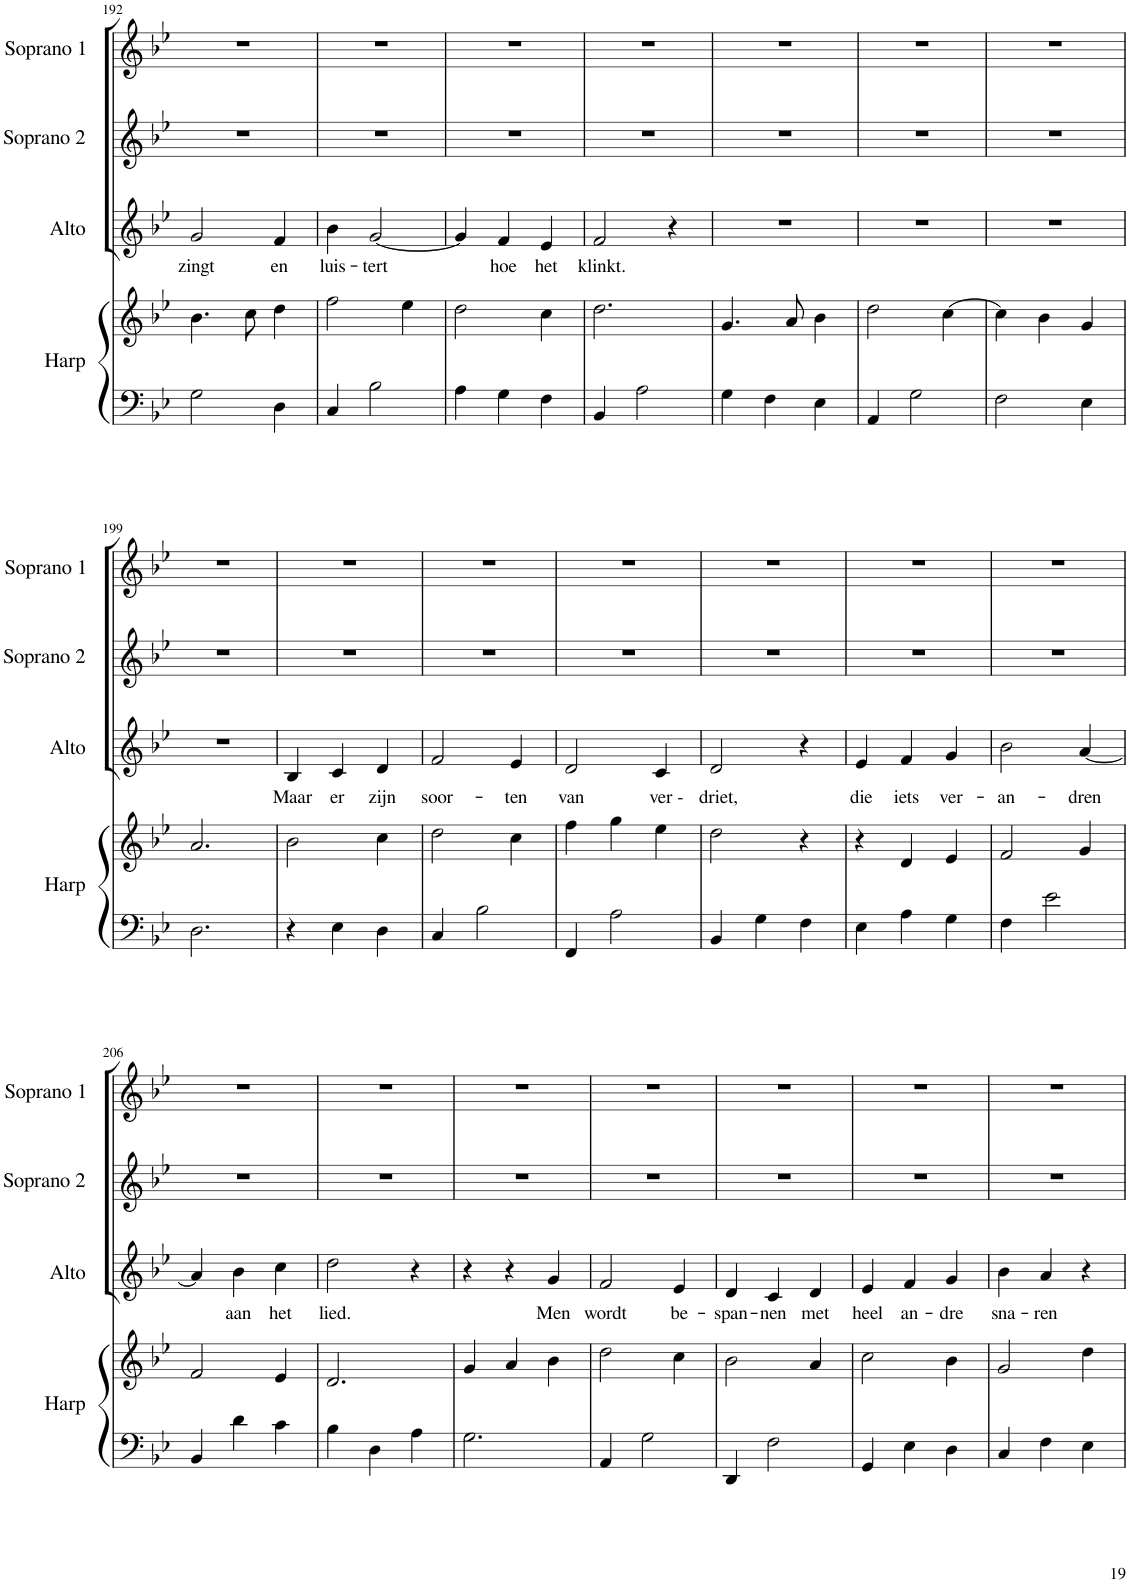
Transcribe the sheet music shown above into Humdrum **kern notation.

**kern	**kern	**kern	**text	**kern	**kern
*part4	*part4	*part3	*part3	*part2	*part1
*staff5	*staff4	*staff3	*staff3	*staff2	*staff1
*I"Harp	*	*I"Alto	*	*I"Soprano 2	*I"Soprano 1
*I'Harp	*	*I'Alto	*	*I'Soprano 2	*I'Soprano 1
!!LO:PB:g=z
*clefF4	*clefG2	*clefG2	*	*clefG2	*clefG2
*k[b-e-]	*k[b-e-]	*k[b-e-]	*	*k[b-e-]	*k[b-e-]
*B-:	*B-:	*B-:	*	*B-:	*B-:
*M3/4	*M3/4	*M3/4	*	*M3/4	*M3/4
=192	=192	=192	=192	=192	=192
!	!	!	!LO:LY:b	!	!
2G\	4.b-\	2g/	zingt	2.r	2.r
.	8cc\	.	.	.	.
!	!	!	!LO:LY:b	!	!
4D\	4dd\	4f/	en	.	.
=193	=193	=193	=193	=193	=193
!	!	!	!LO:LY:b	!	!
4C/	2ff\	4b-\	luis-	2.r	2.r
!	!	!	!LO:LY:b	!	!
2B-\	.	[2g/	-tert	.	.
.	4ee-\	.	.	.	.
=194	=194	=194	=194	=194	=194
4A\	2dd\	4g/]	.	2.r	2.r
!	!	!	!LO:LY:b	!	!
4G\	.	4f/	hoe	.	.
!	!	!	!LO:LY:b	!	!
4F\	4cc\	4e-/	het	.	.
=195	=195	=195	=195	=195	=195
!	!	!	!LO:LY:b	!	!
4BB-/	2.dd\	2f/	klinkt.	2.r	2.r
2A\	.	.	.	.	.
.	.	4r	.	.	.
=196	=196	=196	=196	=196	=196
4G\	4.g/	2.r	.	2.r	2.r
4F\	.	.	.	.	.
.	8a/	.	.	.	.
4E-\	4b-\	.	.	.	.
=197	=197	=197	=197	=197	=197
4AA/	2dd\	2.r	.	2.r	2.r
2G\	.	.	.	.	.
.	[4cc\	.	.	.	.
=198	=198	=198	=198	=198	=198
2F\	4cc\]	2.r	.	2.r	2.r
.	4b-\	.	.	.	.
4E-\	4g/	.	.	.	.
!!LO:LB:g=z
=199	=199	=199	=199	=199	=199
2.D\	2.a/	2.r	.	2.r	2.r
=200	=200	=200	=200	=200	=200
!	!	!	!LO:LY:b	!	!
4r	2b-\	4B-/	Maar	2.r	2.r
!	!	!	!LO:LY:b	!	!
4E-\	.	4c/	er	.	.
!	!	!	!LO:LY:b	!	!
4D\	4cc\	4d/	zijn	.	.
=201	=201	=201	=201	=201	=201
!	!	!	!LO:LY:b	!	!
4C/	2dd\	2f/	soor-	2.r	2.r
2B-\	.	.	.	.	.
!	!	!	!LO:LY:b	!	!
.	4cc\	4e-/	-ten	.	.
=202	=202	=202	=202	=202	=202
!	!	!	!LO:LY:b	!	!
4FF/	4ff\	2d/	van	2.r	2.r
2A\	4gg\	.	.	.	.
!	!	!	!LO:LY:b	!	!
.	4ee-\	4c/	ver -	.	.
=203	=203	=203	=203	=203	=203
!	!	!	!LO:LY:b	!	!
4BB-/	2dd\	2d/	driet,	2.r	2.r
4G\	.	.	.	.	.
4F\	4r	4r	.	.	.
=204	=204	=204	=204	=204	=204
!	!	!	!LO:LY:b	!	!
4E-\	4r	4e-/	die	2.r	2.r
!	!	!	!LO:LY:b	!	!
4A\	4d/	4f/	iets	.	.
!	!	!	!LO:LY:b	!	!
4G\	4e-/	4g/	ver-	.	.
=205	=205	=205	=205	=205	=205
!	!	!	!LO:LY:b	!	!
4F\	2f/	2b-\	-an-	2.r	2.r
2e-\	.	.	.	.	.
!	!	!	!LO:LY:b	!	!
.	4g/	[4a/	-dren	.	.
!!LO:LB:g=z
=206	=206	=206	=206	=206	=206
4BB-/	2f/	4a/]	.	2.r	2.r
!	!	!	!LO:LY:b	!	!
4d\	.	4b-\	aan	.	.
!	!	!	!LO:LY:b	!	!
4c\	4e-/	4cc\	het	.	.
=207	=207	=207	=207	=207	=207
!	!	!	!LO:LY:b	!	!
4B-\	2.d/	2dd\	lied.	2.r	2.r
4D\	.	.	.	.	.
4A\	.	4r	.	.	.
=208	=208	=208	=208	=208	=208
2.G\	4g/	4r	.	2.r	2.r
.	4a/	4r	.	.	.
!	!	!	!LO:LY:b	!	!
.	4b-\	4g/	Men	.	.
=209	=209	=209	=209	=209	=209
!	!	!	!LO:LY:b	!	!
4AA/	2dd\	2f/	wordt	2.r	2.r
2G\	.	.	.	.	.
!	!	!	!LO:LY:b	!	!
.	4cc\	4e-/	be-	.	.
=210	=210	=210	=210	=210	=210
!	!	!	!LO:LY:b	!	!
4DD/	2b-\	4d/	-span-	2.r	2.r
!	!	!	!LO:LY:b	!	!
2F\	.	4c/	-nen	.	.
!	!	!	!LO:LY:b	!	!
.	4a/	4d/	met	.	.
=211	=211	=211	=211	=211	=211
!	!	!	!LO:LY:b	!	!
4GG/	2cc\	4e-/	heel	2.r	2.r
!	!	!	!LO:LY:b	!	!
4E-\	.	4f/	an-	.	.
!	!	!	!LO:LY:b	!	!
4D\	4b-\	4g/	-dre	.	.
=212	=212	=212	=212	=212	=212
!	!	!	!LO:LY:b	!	!
4C/	2g/	4b-\	sna-	2.r	2.r
!	!	!	!LO:LY:b	!	!
4F\	.	4a/	-ren	.	.
4E-\	4dd\	4r	.	.	.
=	=	=	=	=	=
*-	*-	*-	*-	*-	*-
